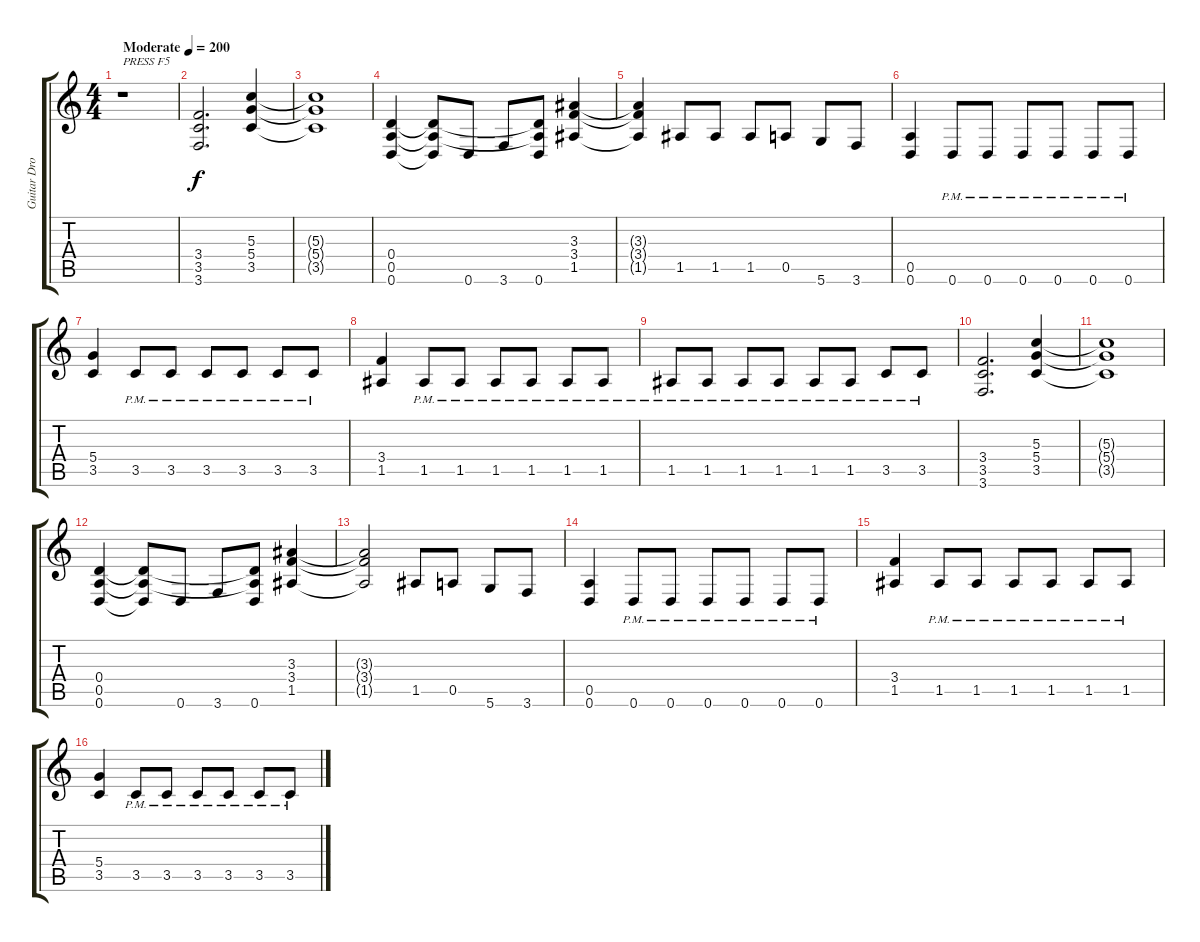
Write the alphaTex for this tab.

\track ("Guitar DropD" "Guitar Dro") {instrument distortionguitar}
\staff {score tabs}
\tuning (E4 B3 G3 D3 A2 D2) {hide}
\ts (4 4)
\tempo (200 "Moderate")
\clef g2
\ks c
r.1{txt "PRESS F5" dy f instrument distortionguitar} |
(3.4 3.5 3.6).2{d} (5.3 5.4 3.5).4 |
(5.3{t} 5.4{t} 3.5{t}).1 |
(0.4 0.5 0.6).4 (0.4{t} 0.5{t} 0.6{t}).8 0.6.8 3.6.8 (0.4{t} 0.5{t} 0.6).8 (3.3 3.4 1.5).4 |
(3.3{t} 3.4{t} 1.5{t}).4 1.5.8 1.5.8 1.5.8 0.5.8 5.6.8 3.6.8 |
(0.5 0.6).4 0.6{pm}.8 0.6{pm}.8 0.6{pm}.8 0.6{pm}.8 0.6{pm}.8 0.6{pm}.8 |
(5.4 3.5).4 3.5{pm}.8 3.5{pm}.8 3.5{pm}.8 3.5{pm}.8 3.5{pm}.8 3.5{pm}.8 |
(3.4 1.5).4 1.5{pm}.8 1.5{pm}.8 1.5{pm}.8 1.5{pm}.8 1.5{pm}.8 1.5{pm}.8 |
1.5{pm}.8 1.5{pm}.8 1.5{pm}.8 1.5{pm}.8 1.5{pm}.8 1.5{pm}.8 3.5{pm}.8 3.5{pm}.8 |
(3.4 3.5 3.6).2{d} (5.3 5.4 3.5).4 |
(5.3{t} 5.4{t} 3.5{t}).1 |
(0.4 0.5 0.6).4 (0.4{t} 0.5{t} 0.6{t}).8 0.6.8 3.6.8 (0.4{t} 0.5{t} 0.6).8 (3.3 3.4 1.5).4 |
(3.3{t} 3.4{t} 1.5{t}).2 1.5.8 0.5.8 5.6.8 3.6.8 |
(0.5 0.6).4 0.6{pm}.8 0.6{pm}.8 0.6{pm}.8 0.6{pm}.8 0.6{pm}.8 0.6{pm}.8 |
(3.4 1.5).4 1.5{pm}.8 1.5{pm}.8 1.5{pm}.8 1.5{pm}.8 1.5{pm}.8 1.5{pm}.8 |
(5.4 3.5).4 3.5{pm}.8 3.5{pm}.8 3.5{pm}.8 3.5{pm}.8 3.5{pm}.8 3.5{pm}.8
